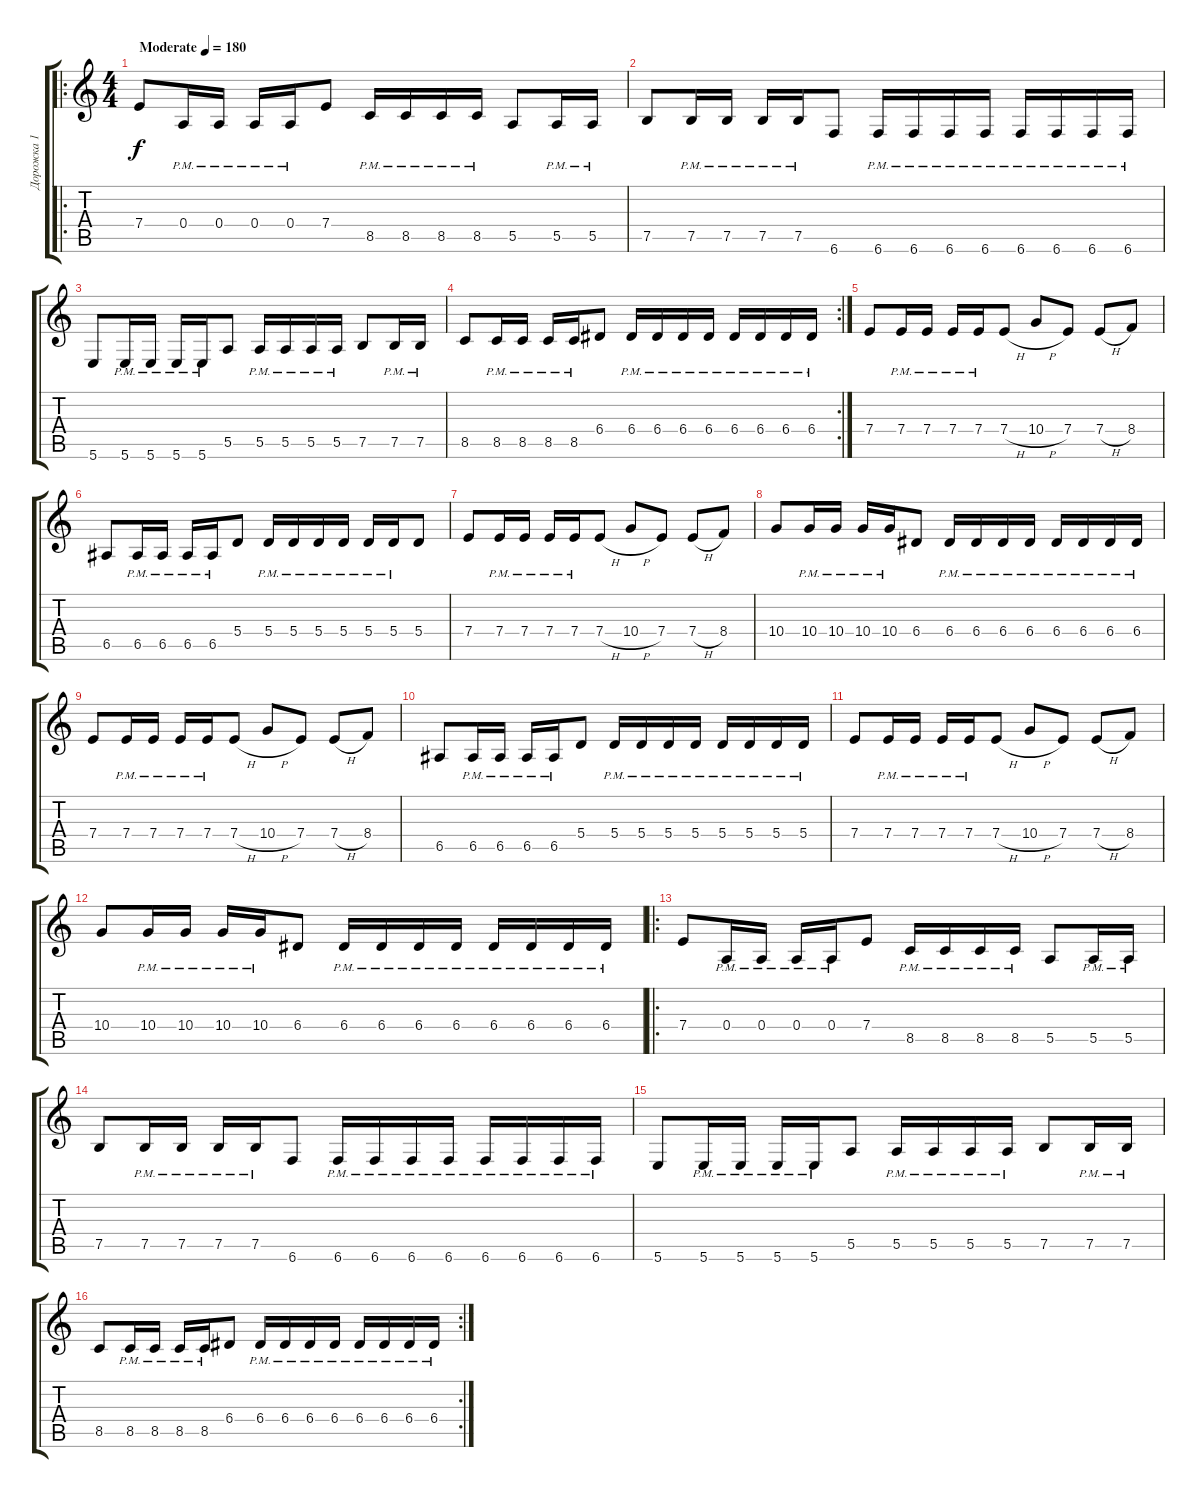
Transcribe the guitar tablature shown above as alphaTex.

\track ("Дорожка 1" "Дорожка 1") {instrument distortionguitar}
\staff {score tabs}
\tuning (B3 Gb3 D3 A2 E2 B1) {hide}
\ro
\ts (4 4)
\tempo (180 "Moderate")
\clef g2
\ks c
7.4.8{dy f instrument distortionguitar} 0.4{pm}.16 0.4{pm}.16 0.4{pm}.16 0.4{pm}.16 7.4.8 8.5{pm}.16 8.5{pm}.16 8.5{pm}.16 8.5{pm}.16 5.5.8 5.5{pm}.16 5.5{pm}.16 |
7.5.8 7.5{pm}.16 7.5{pm}.16 7.5{pm}.16 7.5{pm}.16 6.6.8 6.6{pm}.16 6.6{pm}.16 6.6{pm}.16 6.6{pm}.16 6.6{pm}.16 6.6{pm}.16 6.6{pm}.16 6.6{pm}.16 |
5.6.8 5.6{pm}.16 5.6{pm}.16 5.6{pm}.16 5.6{pm}.16 5.5.8 5.5{pm}.16 5.5{pm}.16 5.5{pm}.16 5.5{pm}.16 7.5.8 7.5{pm}.16 7.5{pm}.16 |
\rc 2
8.5.8 8.5{pm}.16 8.5{pm}.16 8.5{pm}.16 8.5{pm}.16 6.4.8 6.4{pm}.16 6.4{pm}.16 6.4{pm}.16 6.4{pm}.16 6.4{pm}.16 6.4{pm}.16 6.4{pm}.16 6.4{pm}.16 |
7.4.8 7.4{pm}.16 7.4{pm}.16 7.4{pm}.16 7.4{pm}.16 7.4{h}.8 10.4{h}.8 7.4.8 7.4{h}.8 8.4.8 |
6.5.8 6.5{pm}.16 6.5{pm}.16 6.5{pm}.16 6.5{pm}.16 5.4.8 5.4{pm}.16 5.4{pm}.16 5.4{pm}.16 5.4{pm}.16 5.4{pm}.16 5.4{pm}.16 5.4.8 |
7.4.8 7.4{pm}.16 7.4{pm}.16 7.4{pm}.16 7.4{pm}.16 7.4{h}.8 10.4{h}.8 7.4.8 7.4{h}.8 8.4.8 |
10.4.8 10.4{pm}.16 10.4{pm}.16 10.4{pm}.16 10.4{pm}.16 6.4.8 6.4{pm}.16 6.4{pm}.16 6.4{pm}.16 6.4{pm}.16 6.4{pm}.16 6.4{pm}.16 6.4{pm}.16 6.4{pm}.16 |
7.4.8 7.4{pm}.16 7.4{pm}.16 7.4{pm}.16 7.4{pm}.16 7.4{h}.8 10.4{h}.8 7.4.8 7.4{h}.8 8.4.8 |
6.5.8 6.5{pm}.16 6.5{pm}.16 6.5{pm}.16 6.5{pm}.16 5.4.8 5.4{pm}.16 5.4{pm}.16 5.4{pm}.16 5.4{pm}.16 5.4{pm}.16 5.4{pm}.16 5.4{pm}.16 5.4{pm}.16 |
7.4.8 7.4{pm}.16 7.4{pm}.16 7.4{pm}.16 7.4{pm}.16 7.4{h}.8 10.4{h}.8 7.4.8 7.4{h}.8 8.4.8 |
10.4.8 10.4{pm}.16 10.4{pm}.16 10.4{pm}.16 10.4{pm}.16 6.4.8 6.4{pm}.16 6.4{pm}.16 6.4{pm}.16 6.4{pm}.16 6.4{pm}.16 6.4{pm}.16 6.4{pm}.16 6.4{pm}.16 |
\ro
7.4.8 0.4{pm}.16 0.4{pm}.16 0.4{pm}.16 0.4{pm}.16 7.4.8 8.5{pm}.16 8.5{pm}.16 8.5{pm}.16 8.5{pm}.16 5.5.8 5.5{pm}.16 5.5{pm}.16 |
7.5.8 7.5{pm}.16 7.5{pm}.16 7.5{pm}.16 7.5{pm}.16 6.6.8 6.6{pm}.16 6.6{pm}.16 6.6{pm}.16 6.6{pm}.16 6.6{pm}.16 6.6{pm}.16 6.6{pm}.16 6.6{pm}.16 |
5.6.8 5.6{pm}.16 5.6{pm}.16 5.6{pm}.16 5.6{pm}.16 5.5.8 5.5{pm}.16 5.5{pm}.16 5.5{pm}.16 5.5{pm}.16 7.5.8 7.5{pm}.16 7.5{pm}.16 |
\rc 2
8.5.8 8.5{pm}.16 8.5{pm}.16 8.5{pm}.16 8.5{pm}.16 6.4.8 6.4{pm}.16 6.4{pm}.16 6.4{pm}.16 6.4{pm}.16 6.4{pm}.16 6.4{pm}.16 6.4{pm}.16 6.4{pm}.16
